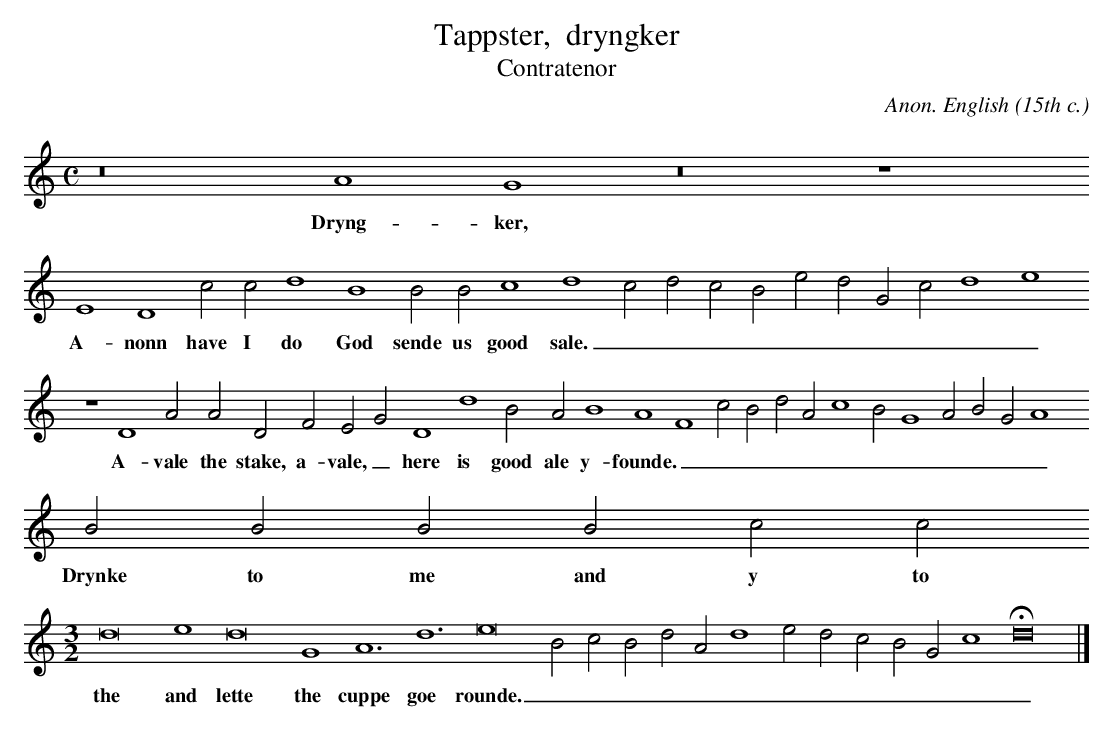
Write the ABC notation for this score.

X:1
T:Tappster,  dryngker
T:Contratenor
C:Anon. English (15th c.)
M:C
L:1/2
K:Gmix -8va
z4 A2 G2 z4 z2
w: Dryng- ker,
E2 D2 c c d2 B2 B B c2 d2 c d c B e d G c d2 e2
w:A- nonn have I do God sende us good sale. _ _ _ _ _ _ _ _ _ _
z2 D2 A A D F E G D2 d2 B A B2 A2 F2 c B d A c2 B G2 A B G A2
w:A- vale the stake, a- vale, _ here is good ale y- founde. _ _ _ _ _ _ _ _ _ _ _ _
B B B B c c
w:Drynke to me and y to
M:3/2
L:1/2
d4 e2 d4 G2 A3 d3 e4 B c B d A d2 e d c B G c2 Hd6 |]
w:the and lette the cuppe goe rounde. _ _ _ _ _ _ _ _ _ _ _ _ _
